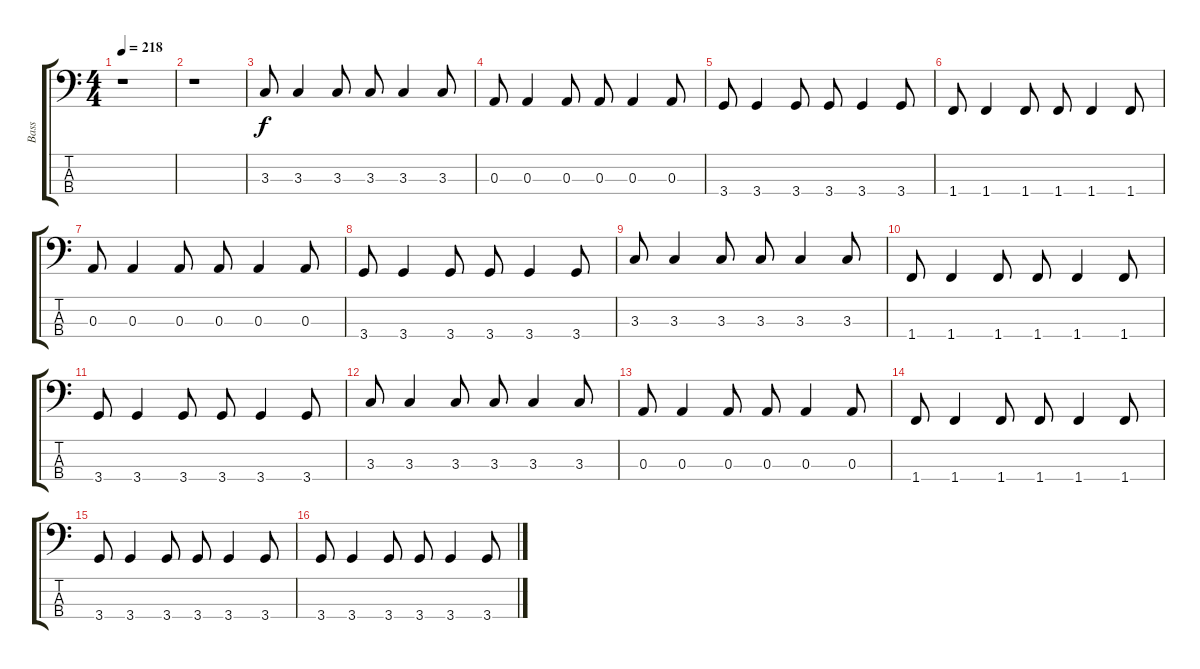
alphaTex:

\track ("Bass" "Bass") {instrument electricbasspick}
\staff {score tabs}
\tuning (G2 D2 A1 E1) {hide}
\ts (4 4)
\tempo 218
\clef f4
\ks c
r.1{dy f instrument electricbasspick} |
r.1 |
3.3.8 3.3.4 3.3.8 3.3.8 3.3.4 3.3.8 |
0.3.8 0.3.4 0.3.8 0.3.8 0.3.4 0.3.8 |
3.4.8 3.4.4 3.4.8 3.4.8 3.4.4 3.4.8 |
1.4.8 1.4.4 1.4.8 1.4.8 1.4.4 1.4.8 |
0.3.8 0.3.4 0.3.8 0.3.8 0.3.4 0.3.8 |
3.4.8 3.4.4 3.4.8 3.4.8 3.4.4 3.4.8 |
3.3.8 3.3.4 3.3.8 3.3.8 3.3.4 3.3.8 |
1.4.8 1.4.4 1.4.8 1.4.8 1.4.4 1.4.8 |
3.4.8 3.4.4 3.4.8 3.4.8 3.4.4 3.4.8 |
3.3.8 3.3.4 3.3.8 3.3.8 3.3.4 3.3.8 |
0.3.8 0.3.4 0.3.8 0.3.8 0.3.4 0.3.8 |
1.4.8 1.4.4 1.4.8 1.4.8 1.4.4 1.4.8 |
3.4.8 3.4.4 3.4.8 3.4.8 3.4.4 3.4.8 |
3.4.8 3.4.4 3.4.8 3.4.8 3.4.4 3.4.8
